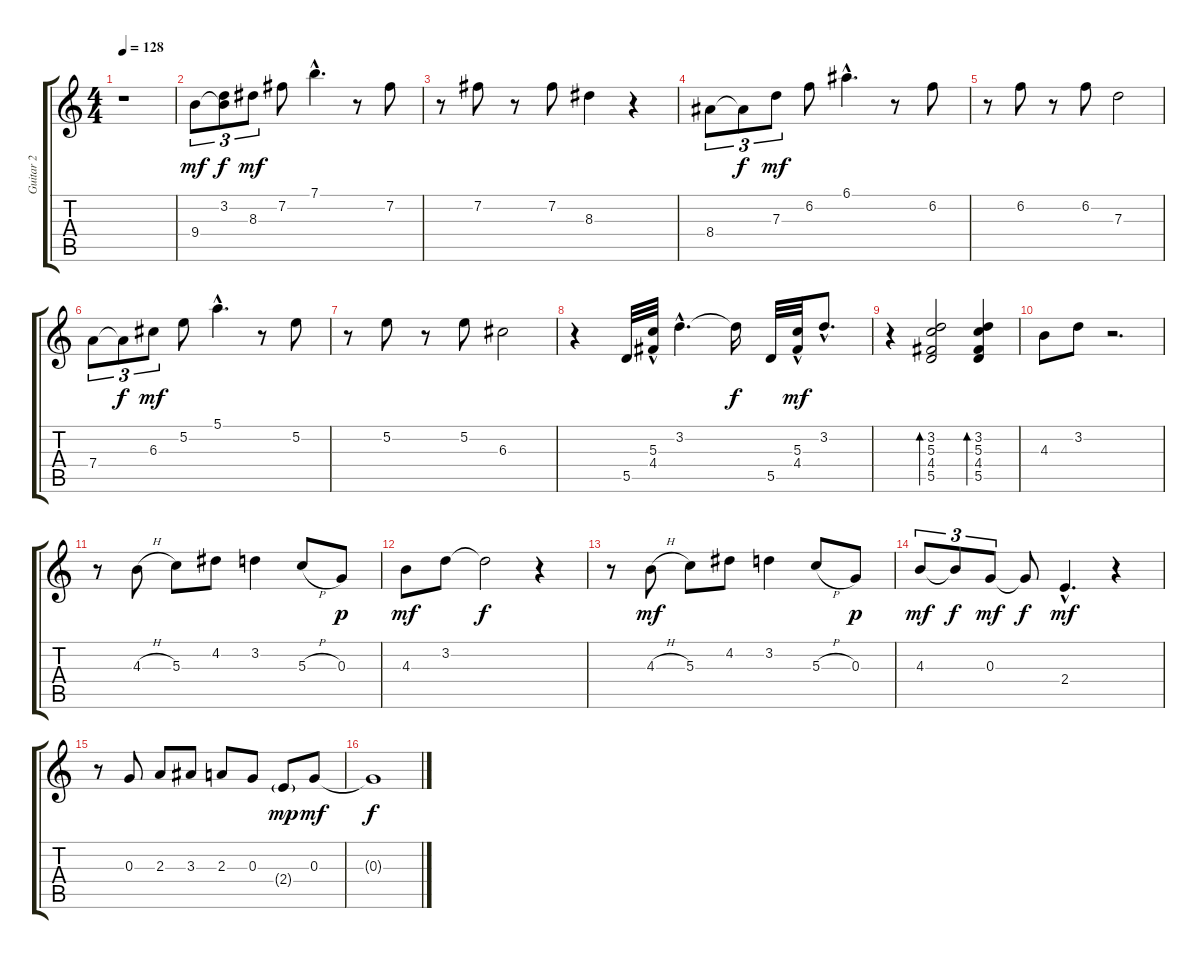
\track ("Guitar 2" "Guitar 2") {instrument electricguitarjazz}
\staff {score tabs}
\tuning (E4 B3 G3 D3 A2 E2) {hide}
\ts (4 4)
\tempo 128
\clef g2
\ks c
r.1{dy mp} |
9.4.8{tu (3 2) dy mf} (3.2{t} 9.4{t}).8{tu (3 2) dy f} 8.3.8{tu (3 2) dy mf} 7.2.8 7.1{hac}.4{d} r.8 7.2.8 |
r.8 7.2.8 r.8 7.2.8 8.3.4 r.4 |
8.4.8{tu (3 2)} 8.4{t}.8{tu (3 2) dy f} 7.3.8{tu (3 2) dy mf} 6.2.8 6.1{hac}.4{d} r.8 6.2.8 |
r.8 6.2.8 r.8 6.2.8 7.3.2 |
7.4.8{tu (3 2)} 7.4{t}.8{tu (3 2) dy f} 6.3.8{tu (3 2) dy mf} 5.2.8 5.1{hac}.4{d} r.8 5.2.8 |
r.8 5.2.8 r.8 5.2.8 6.3.2 |
r.4 5.5.32 (5.3{hac} 4.4{hac}).32 3.2{hac}.4{d} 3.2{t}.16{dy f} 5.5.32 (5.3{hac} 4.4{hac}).32{dy mf} 3.2{hac}.8{d} |
r.4 (3.2 5.3 4.4 5.5).2{bd 480} (3.2 5.3 4.4 5.5).4{bd 240} |
4.3.8 3.2.8 r.2{d} |
r.8 4.3{h}.8 5.3.8 4.2.8 3.2.4 5.3{h}.8 0.3.8{dy p} |
4.3.8{dy mf} 3.2.8 3.2{t}.2{dy f} r.4 |
r.8 4.3{h}.8{dy mf} 5.3.8 4.2.8 3.2.4 5.3{h}.8 0.3.8{dy p} |
4.3.8{tu (3 2) dy mf} 4.3{t}.8{tu (3 2) dy f} 0.3.8{tu (3 2) dy mf} 0.3{t}.8{dy f} 2.4{hac}.4{d dy mf} r.4 |
r.8 0.3.8 2.3.8 3.3.8 2.3.8 0.3.8 2.4{g}.8{dy mp} 0.3.8{dy mf} |
0.3{t}.1{dy f}
